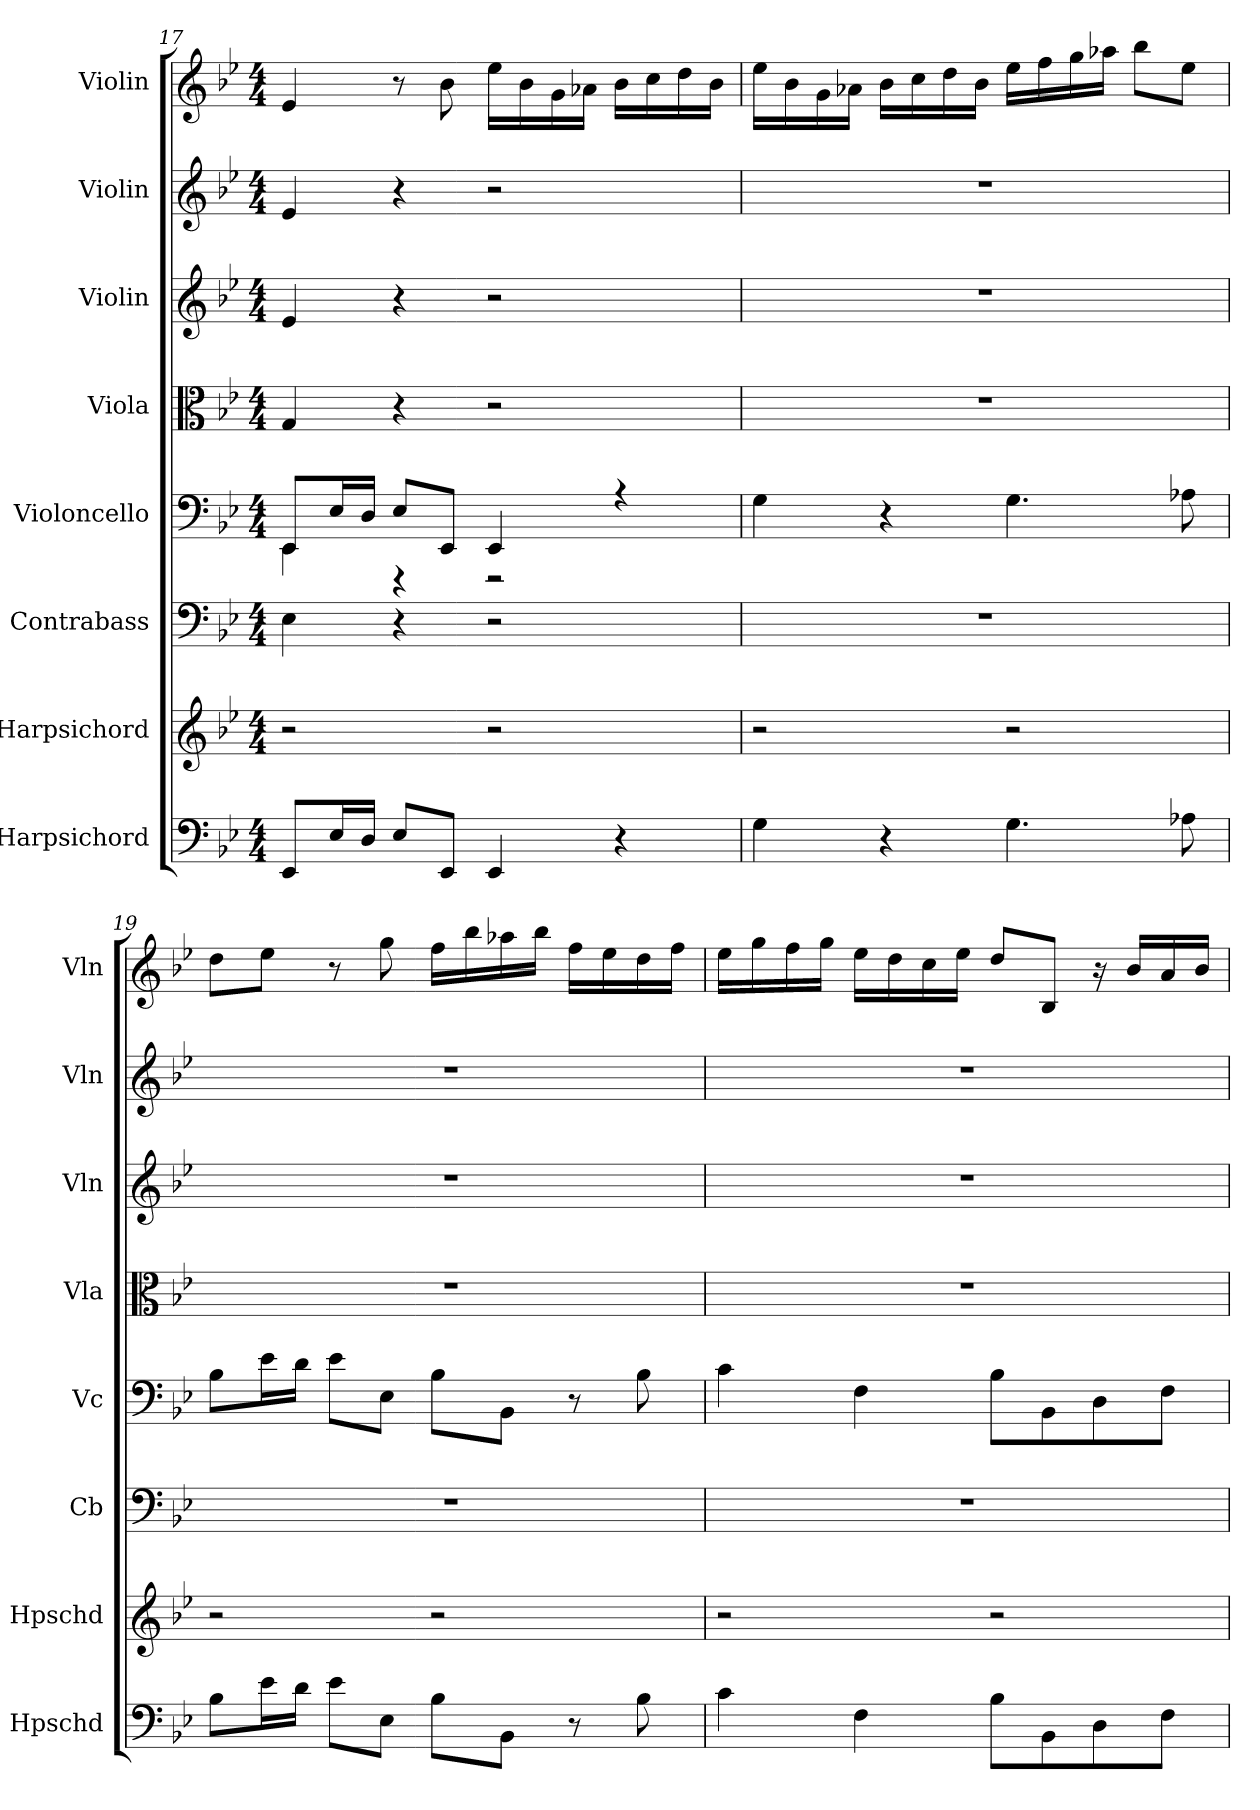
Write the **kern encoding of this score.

**kern	**kern	**kern	**kern	**kern	**kern	**kern	**kern
*part8	*part7	*part6	*part5	*part4	*part3	*part2	*part1
*staff8	*staff7	*staff6	*staff5	*staff4	*staff3	*staff2	*staff1
*I"Harpsichord	*I"Harpsichord	*I"Contrabass	*I"Violoncello	*I"Viola	*I"Violin	*I"Violin	*I"Violin
*I'Hpschd	*I'Hpschd	*I'Cb	*I'Vc	*I'Vla	*I'Vln	*I'Vln	*I'Vln
*clefF4	*clefG2	*clefF4	*clefF4	*clefC3	*clefG2	*clefG2	*clefG2
*k[b-e-]	*k[b-e-]	*k[b-e-]	*k[b-e-]	*k[b-e-]	*k[b-e-]	*k[b-e-]	*k[b-e-]
*M4/4	*M4/4	*M4/4	*M4/4	*M4/4	*M4/4	*M4/4	*M4/4
=17	=17	=17	=17	=17	=17	=17	=17
*	*	*	*^	*	*	*	*
8EE-/L	2r	4E-\	8EE-/L	4EE-\	4G/	4e-/	4e-/	4e-/
16E-/L	.	.	16E-/L	.	.	.	.	.
16D/JJ	.	.	16D/JJ	.	.	.	.	.
8E-/L	.	4r	8E-/L	4r	4r	4r	4r	8r
8EE-/J	.	.	8EE-/J	.	.	.	.	8b-\
4EE-/	2r	2r	4EE-/	2r	2r	2r	2r	16ee-\LL
.	.	.	.	.	.	.	.	16b-\
.	.	.	.	.	.	.	.	16g\
.	.	.	.	.	.	.	.	16a-X\JJ
4r	.	.	4r	.	.	.	.	16b-\LL
.	.	.	.	.	.	.	.	16cc\
.	.	.	.	.	.	.	.	16dd\
.	.	.	.	.	.	.	.	16b-\JJ
*	*	*	*v	*v	*	*	*	*
=18	=18	=18	=18	=18	=18	=18	=18
4G\	2r	1r	4G\	1r	1r	1r	16ee-\LL
.	.	.	.	.	.	.	16b-\
.	.	.	.	.	.	.	16g\
.	.	.	.	.	.	.	16a-X\JJ
4r	.	.	4r	.	.	.	16b-\LL
.	.	.	.	.	.	.	16cc\
.	.	.	.	.	.	.	16dd\
.	.	.	.	.	.	.	16b-\JJ
4.G\	2r	.	4.G\	.	.	.	16ee-\LL
.	.	.	.	.	.	.	16ff\
.	.	.	.	.	.	.	16gg\
.	.	.	.	.	.	.	16aa-X\JJ
.	.	.	.	.	.	.	8bb-\L
8A-X\	.	.	8A-X\	.	.	.	8ee-\J
=19	=19	=19	=19	=19	=19	=19	=19
8B-\L	2r	1r	8B-\L	1r	1r	1r	8dd\L
16e-\L	.	.	16e-\L	.	.	.	8ee-\J
16d\JJ	.	.	16d\JJ	.	.	.	.
8e-\L	.	.	8e-\L	.	.	.	8r
8E-\J	.	.	8E-\J	.	.	.	8gg\
8B-\L	2r	.	8B-\L	.	.	.	16ff\LL
.	.	.	.	.	.	.	16bb-\
8BB-\J	.	.	8BB-\J	.	.	.	16aa-X\
.	.	.	.	.	.	.	16bb-\JJ
8r	.	.	8r	.	.	.	16ff\LL
.	.	.	.	.	.	.	16ee-\
8B-\	.	.	8B-\	.	.	.	16dd\
.	.	.	.	.	.	.	16ff\JJ
=20	=20	=20	=20	=20	=20	=20	=20
4c\	2r	1r	4c\	1r	1r	1r	16ee-\LL
.	.	.	.	.	.	.	16gg\
.	.	.	.	.	.	.	16ff\
.	.	.	.	.	.	.	16gg\JJ
4F\	.	.	4F\	.	.	.	16ee-\LL
.	.	.	.	.	.	.	16dd\
.	.	.	.	.	.	.	16cc\
.	.	.	.	.	.	.	16ee-\JJ
8B-\L	2r	.	8B-\L	.	.	.	8dd/L
8BB-\	.	.	8BB-\	.	.	.	8B-/J
8D\	.	.	8D\	.	.	.	16r
.	.	.	.	.	.	.	16b-/LL
8F\J	.	.	8F\J	.	.	.	16a/
.	.	.	.	.	.	.	16b-/JJ
=	=	=	=	=	=	=	=
*-	*-	*-	*-	*-	*-	*-	*-
